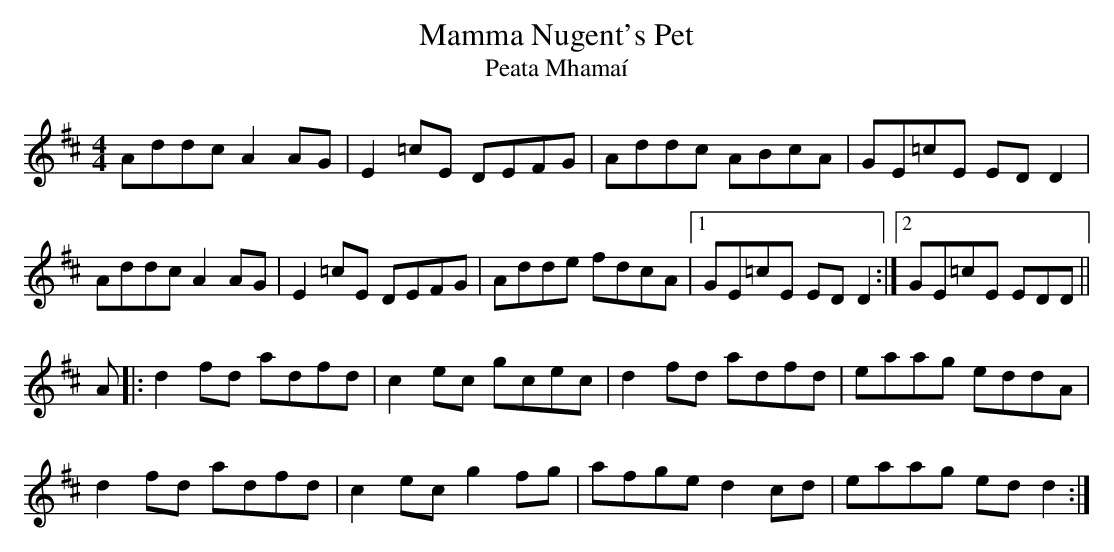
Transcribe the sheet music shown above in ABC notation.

X:1
T: Mamma Nugent's Pet
T: Peata Mhama\'i
L: 1/8
M: 4/4
K: D
Addc A2 AG|E2 =cE DEFG|Addc ABcA|GE=cE ED D2|
Addc A2 AG|E2 =cE DEFG|Adde fdcA|1 GE=cE ED D2 :|2\
GE=cE EDD ||
A|: d2 fd adfd|c2 ec gcec|d2 fd adfd|eaag eddA|
d2 fd adfd|c2 ec g2 fg|afge d2 cd|eaag ed d2 :|
